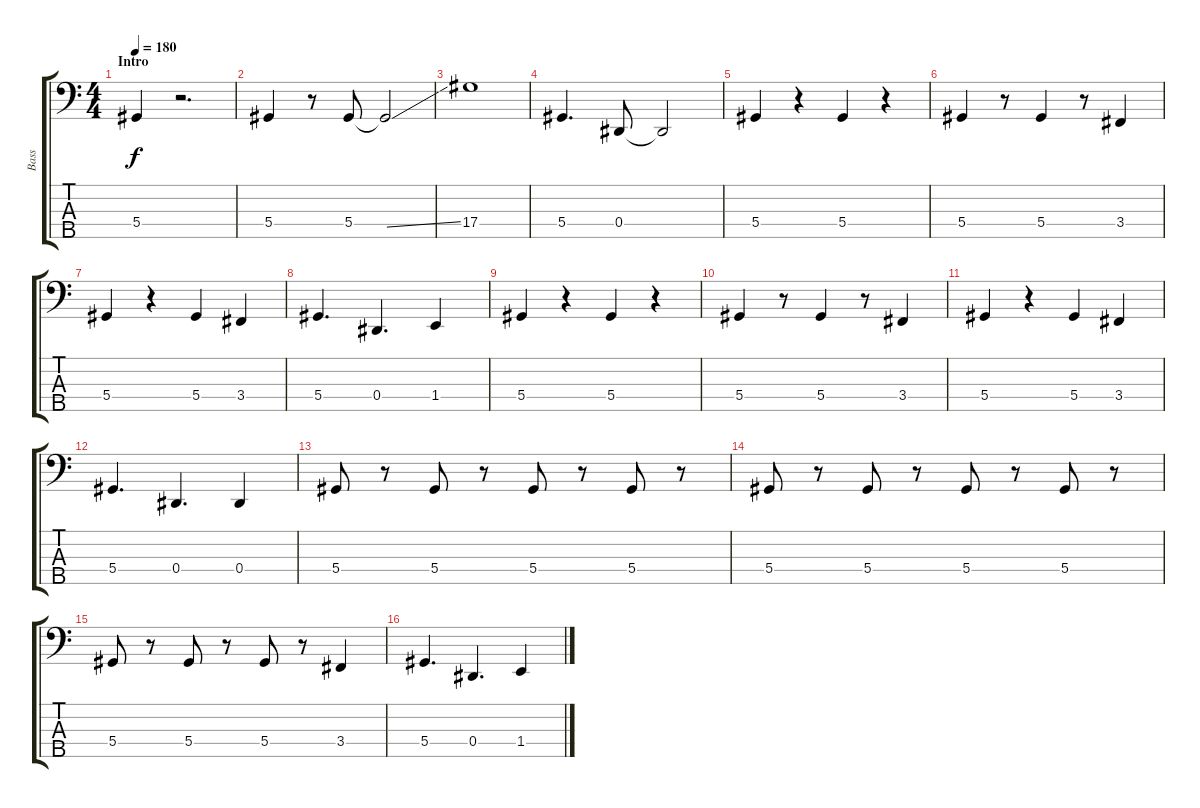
\track ("Bass" "Bass") {instrument electricbassfinger}
\staff {score tabs}
\tuning (Gb2 Db2 Ab1 Eb1 Bb0) {hide}
\ts (4 4)
\section ("" "Intro")
\tempo 180
\clef f4
\ks c
5.4.4{dy f instrument electricbassfinger} r.2{d} |
5.4.4 r.8 5.4.8 5.4{ss t}.2 |
17.4.1 |
5.4.4{d} 0.4.8 0.4{t}.2 |
5.4.4 r.4 5.4.4 r.4 |
5.4.4 r.8 5.4.4 r.8 3.4.4 |
5.4.4 r.4 5.4.4 3.4.4 |
5.4.4{d} 0.4.4{d} 1.4.4 |
5.4.4 r.4 5.4.4 r.4 |
5.4.4 r.8 5.4.4 r.8 3.4.4 |
5.4.4 r.4 5.4.4 3.4.4 |
5.4.4{d} 0.4.4{d} 0.4.4 |
5.4.8 r.8 5.4.8 r.8 5.4.8 r.8 5.4.8 r.8 |
5.4.8 r.8 5.4.8 r.8 5.4.8 r.8 5.4.8 r.8 |
5.4.8 r.8 5.4.8 r.8 5.4.8 r.8 3.4.4 |
5.4.4{d} 0.4.4{d} 1.4.4
